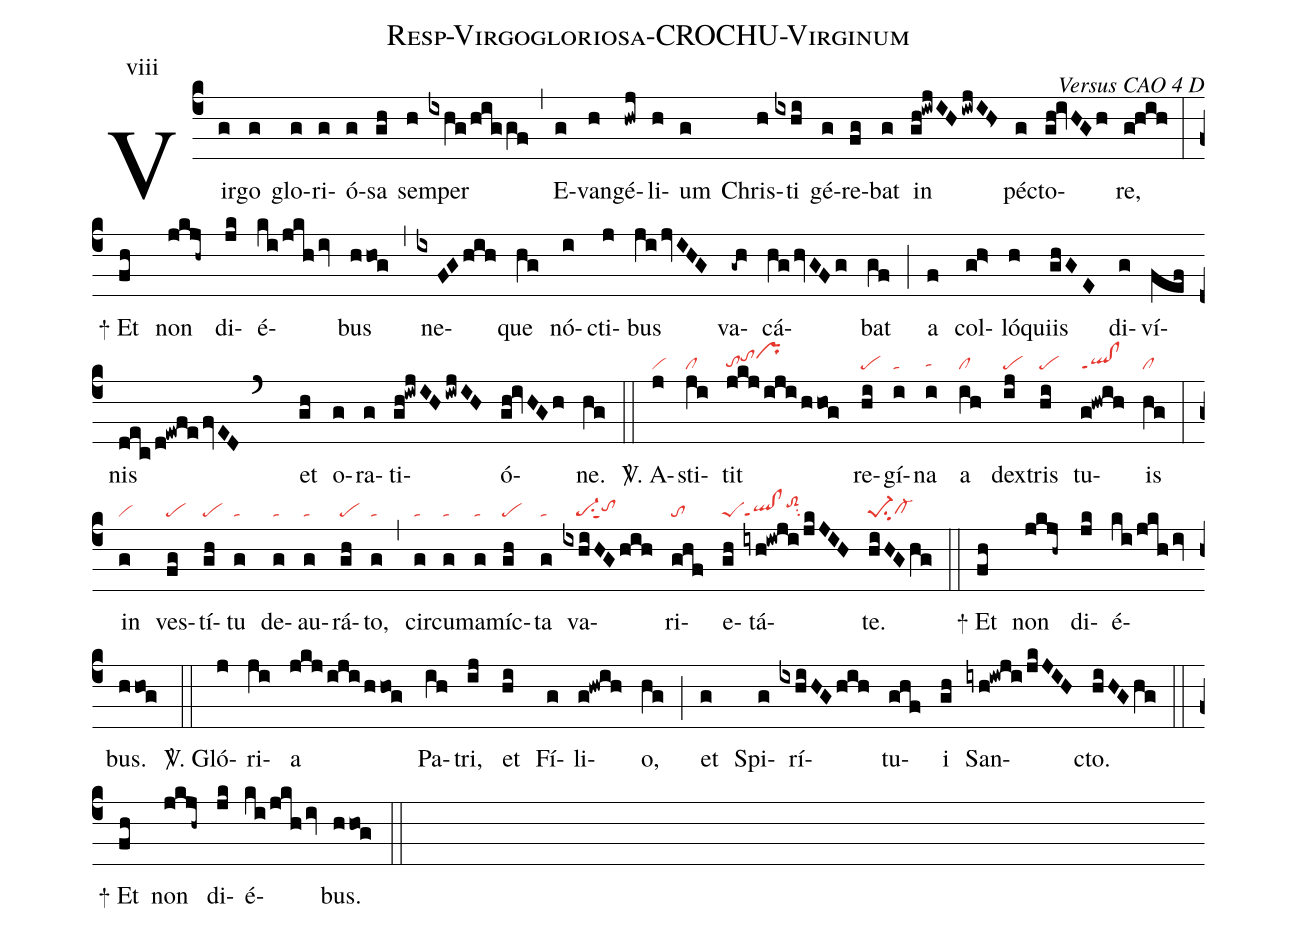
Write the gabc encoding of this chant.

name: Resp-Virgogloriosa-CROCHU-Virginum;
commentary: Versus CAO 4 D;
annotation: viii;
nabc-lines:1;
%%
(c4) Vir(g)go(g) glo(g)ri(g)ó(g)sa(gh) sem(h)per(ixhg/higgf) (,) E(g)van(h)gé(hwj)li(h)um(g) Chris(h)ti(ixhi) gé(g)re(fg)bat(g) in(gh!iwjIHiwjIH>) péc(g)to(gh!ivHGh)re,(g!hih) (:)+
Et(fh) non(jkjh~) di(jk)é(ki/jkh/iv)bus(hhog) (,) ne(ixFGhih)que(hg) nó(i)cti(j)bus(ji/jvIHG) va(-gh)cá(hg/hvGFg)bat(gf) (;) a(f) col(gh>)ló(h)quiis(ghGE) di(g)ví(fef)nis(dec/d!ewfe/fvED`) et(gh) o(g)ra(g)ti(gh!iwjIHiwjIH)ó(gh!ivHGh)ne.(hg)  (::)
<sp>V/</sp>.
A(j|vi)sti(ji|cl)tit(jkj/iji/hhog|tohgtohiprhj) re(hi|pe)gí(i|ta)na(i|tahg) a(ih|cl) dex(ij|pe)tris(hi|pe) tu(g!hwih|ql!clppt1)is(hg|cl) (:)
in(g|vi) ves(fg|pe)tí(gh|pe)tu(g|ta) de(g|ta)au(g|ta)rá(gh|pe)to,(g|ta) (,)
cir(g|ta)cum(g|ta)a(g|ta)míc(gh|pe)ta(g|ta) va(ixhiHGhih|///pe-su1sut1tohh)ri(ghf|to)e(gh|peS)tá(iyh!iwji/jkJIH|ql!clppt1toS2hisu2)te.(hiHGhg|pe-1su2cl-hg) (::)+
Et(fh) non(jkjh~) di(jk)é(ki/jkh/iv)bus.(hhog) (::)
<sp>V/</sp>.
Gló(j)ri(ji)a(jkj/iji/hhog) Pa(ih)tri,(ij) et(hi) Fí(g)li(g!hwih)o,(hg) (;)
et(g) Spi(g)rí(ixhiHG/hih)tu(ghf)i(gh) San(iyh!iwji/jkJIH)cto.(hiHGhg) (::)+
Et(fh) non(jkjh~) di(jk)é(ki/jkh/iv)bus.(hhog) (::)
